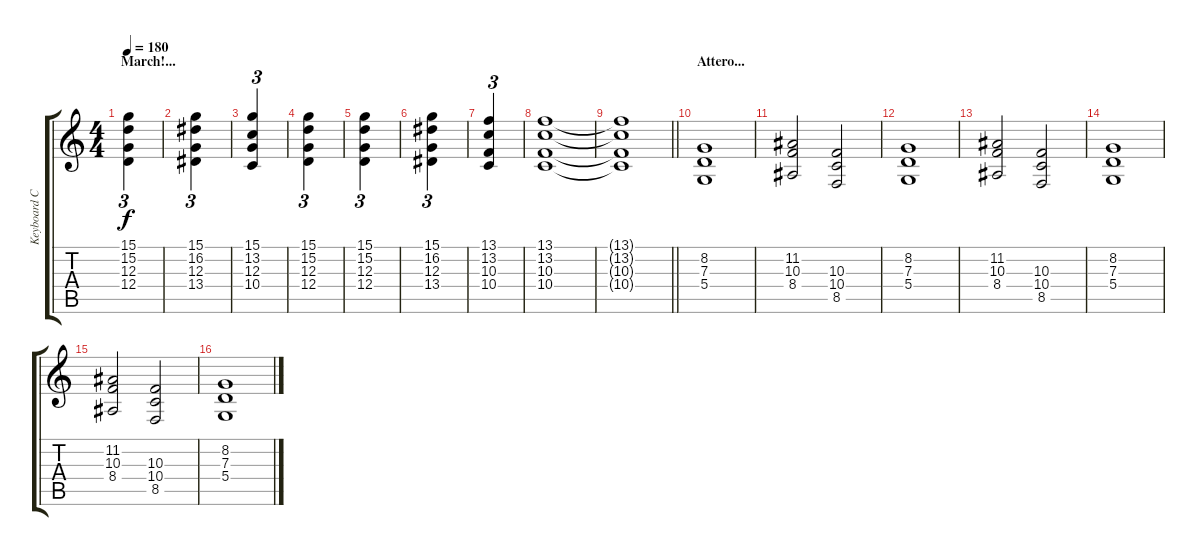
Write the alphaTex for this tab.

\track ("Keyboard Choir" "Keyboard C") {instrument fx7echoes}
\staff {score tabs}
\tuning (E4 B3 G3 D3 A2 E2) {hide}
\ts (4 4)
\section ("" "March!...")
\tempo 180
\clef g2
\ks c
(15.1 15.2 12.3 12.4).4{tu (3 2) dy f} |
(15.1 16.2 12.3 13.4).4{tu (3 2)} |
(15.1 13.2 12.3 10.4).4{tu (3 2)} |
(15.1 15.2 12.3 12.4).4{tu (3 2)} |
(15.1 15.2 12.3 12.4).4{tu (3 2)} |
(15.1 16.2 12.3 13.4).4{tu (3 2)} |
(13.1 13.2 10.3 10.4).4{tu (3 2)} |
(13.1 13.2 10.3 10.4).1 |
\barLineRight lightlight
(13.1{t} 13.2{t} 10.3{t} 10.4{t}).1 |
\section ("" "Attero...")
(8.2 7.3 5.4).1 |
(11.2 10.3 8.4).2 (10.3 10.4 8.5).2 |
(8.2 7.3 5.4).1 |
(11.2 10.3 8.4).2 (10.3 10.4 8.5).2 |
(8.2 7.3 5.4).1 |
(11.2 10.3 8.4).2 (10.3 10.4 8.5).2 |
(8.2 7.3 5.4).1
